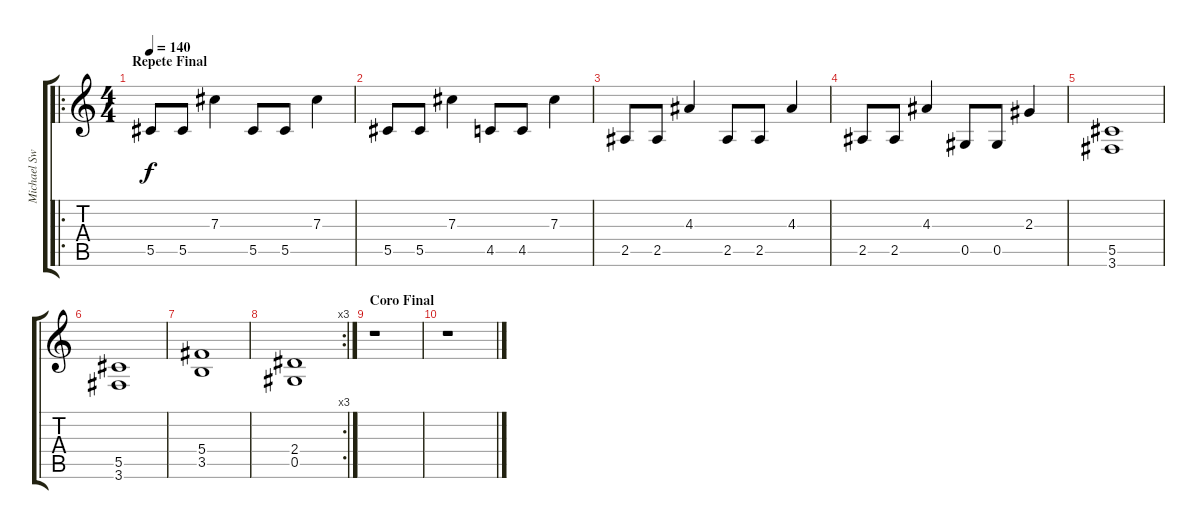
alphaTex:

\track ("Michael Sweet" "Michael Sw") {instrument distortionguitar}
\staff {score tabs}
\tuning (Eb4 Bb3 Gb3 Db3 Ab2 Eb2) {hide}
\ro
\ts (4 4)
\section ("" "Repete Final")
\tempo 140
\clef g2
\ks c
5.5.8{dy f} 5.5.8 7.3.4 5.5.8 5.5.8 7.3.4 |
5.5.8 5.5.8 7.3.4 4.5.8 4.5.8 7.3.4 |
2.5.8 2.5.8 4.3.4 2.5.8 2.5.8 4.3.4 |
2.5.8 2.5.8 4.3.4 0.5.8 0.5.8 2.3.4 |
(5.5 3.6).1 |
(5.5 3.6).1 |
(5.4 3.5).1 |
\rc 3
(2.4 0.5).1 |
\section ("" "Coro Final")
r.1 |
r.1
